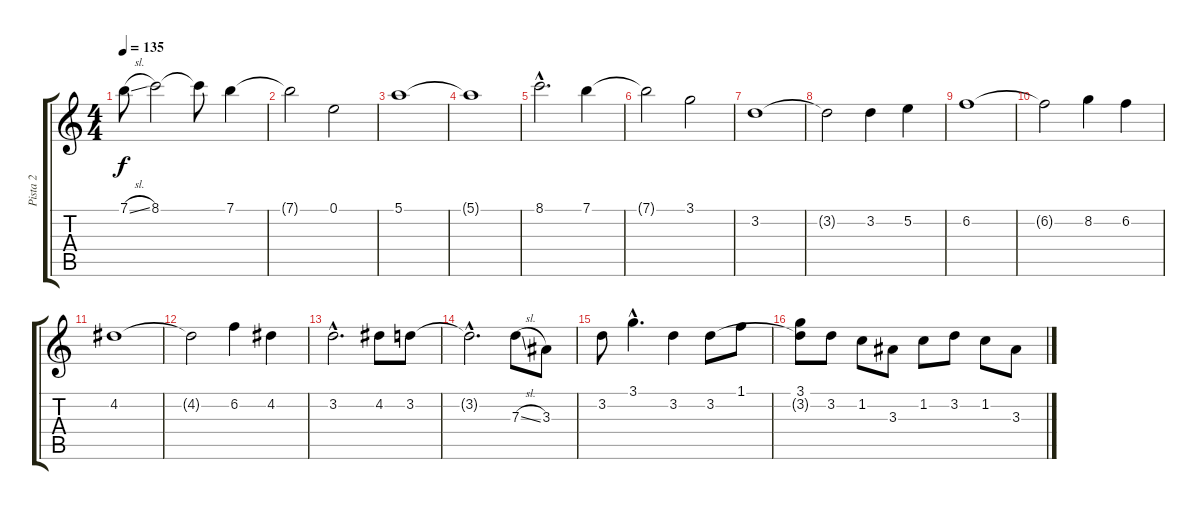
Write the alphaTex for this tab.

\track ("Pista 2" "Pista 2") {instrument acousticguitarsteel}
\staff {score tabs}
\tuning (E4 B3 G3 D3 A2 E2) {hide}
\ts (4 4)
\tempo 135
\clef g2
\ks c
7.1{sl}.8{dy f volume 11 instrument distortionguitar} 8.1.2 8.1{t}.8 7.1.4 |
7.1{t}.2 0.1.2 |
5.1.1 |
5.1{t}.1 |
8.1{hac}.2{d} 7.1.4 |
7.1{t}.2 3.1.2 |
3.2.1 |
3.2{t}.2 3.2.4 5.2.4 |
6.2.1 |
6.2{t}.2 8.2.4 6.2.4 |
4.2.1 |
4.2{t}.2 6.2.4 4.2.4 |
3.2{hac}.2{d} 4.2.8 3.2.8 |
3.2{hac t}.2{d} 7.3{sl}.8 3.3.8 |
3.2.8 3.1{hac}.4{d} 3.2.4 3.2.8 1.1.8 |
(3.1 3.2{t}).8 3.2.8 1.2.8 3.3.8 1.2.8 3.2.8 1.2.8 3.3.8
